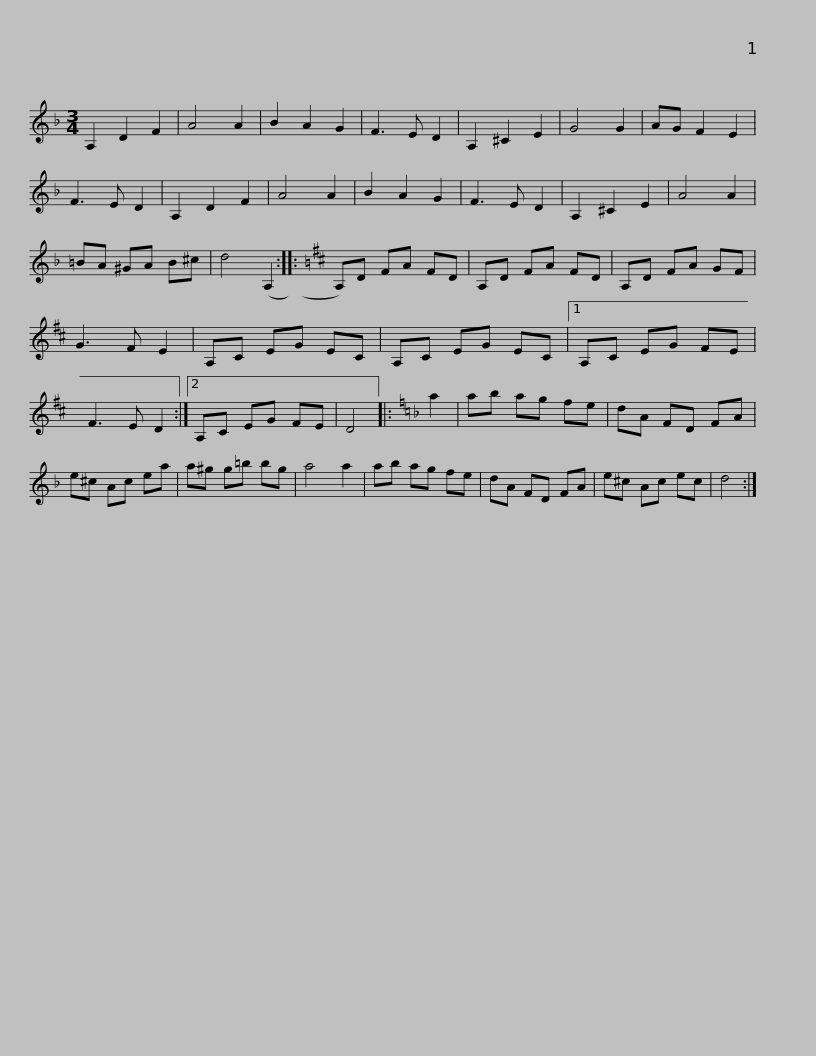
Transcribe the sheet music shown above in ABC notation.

X:1
L:1/8
M:3/4
I:linebreak $
K:Dmin
V:1 treble
V:1
 A,2 D2 F2 | A4 A2 | B2 A2 G2 | F3 E D2 | A,2 ^C2 E2 | %5
 G4 G2 | AG F2 E2 | F3 E D2 | A,2 D2 F2 | A4 A2 | %10
 B2 A2 G2 | F3 E D2 |$ A,2 ^C2 E2 | A4 A2 | =BA ^GA B^c | %15
 d4 (A,2 ::[K:D] A,)D FA FD | A,D FA FD | A,D FA GF | G3 F E2 |$ %20
 A,C EG EC | A,C EG EC |1 A,C EG FE | F3 E D2 :|2 A,C EG FE | %25
 D4 |:[K:Dmin] a2 | ab ag fe |$ dA FD FA | e^c Ac ea | %30
 a^g g=b bg | a4 a2 | ab ag fe | dA FD FA | e^c Ac ec | %35
 d4 :| %36
